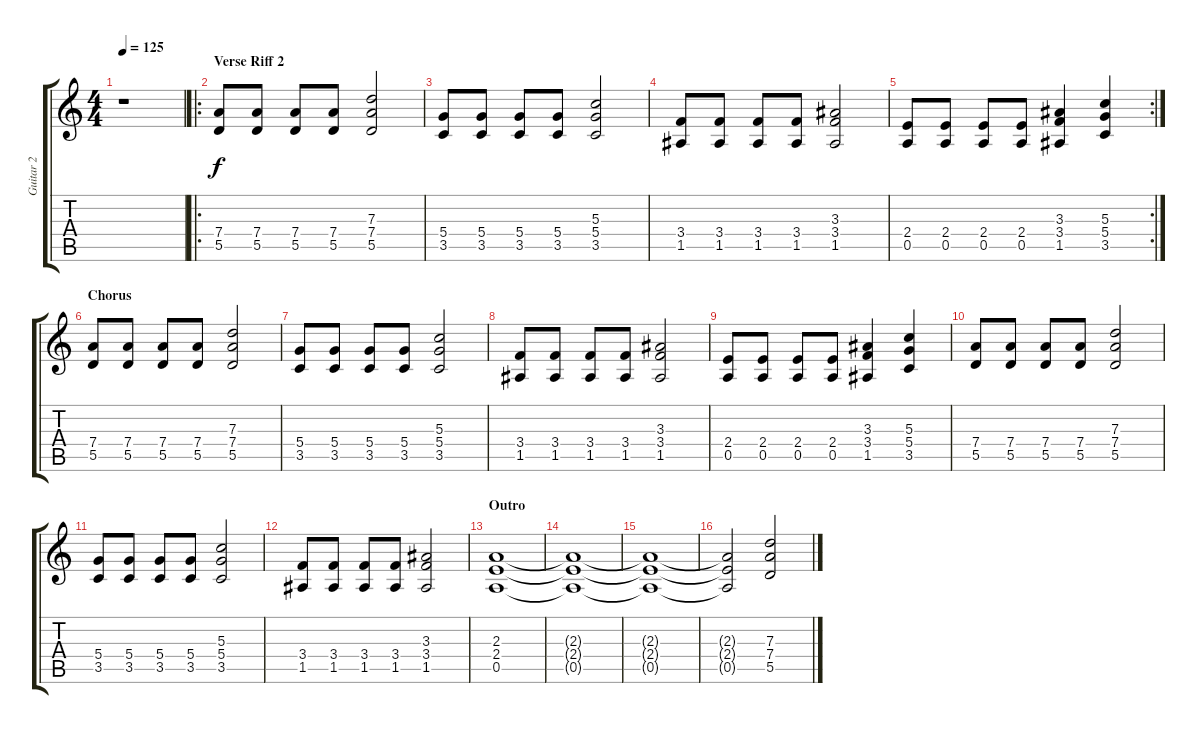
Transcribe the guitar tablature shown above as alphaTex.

\track ("Guitar 2" "Guitar 2") {instrument overdrivenguitar}
\staff {score tabs}
\tuning (E4 B3 G3 D3 A2 E2) {hide}
\ts (4 4)
\tempo 125
\clef g2
\ks c
r.1{dy f} |
\ro
\section ("" "Verse Riff 2")
(7.4 5.5).8 (7.4 5.5).8 (7.4 5.5).8 (7.4 5.5).8 (7.3 7.4 5.5).2 |
(5.4 3.5).8 (5.4 3.5).8 (5.4 3.5).8 (5.4 3.5).8 (5.3 5.4 3.5).2 |
(3.4 1.5).8 (3.4 1.5).8 (3.4 1.5).8 (3.4 1.5).8 (3.3 3.4 1.5).2 |
\rc 2
(2.4 0.5).8 (2.4 0.5).8 (2.4 0.5).8 (2.4 0.5).8 (3.3 3.4 1.5).4 (5.3 5.4 3.5).4 |
\section ("" "Chorus")
(7.4 5.5).8 (7.4 5.5).8 (7.4 5.5).8 (7.4 5.5).8 (7.3 7.4 5.5).2 |
(5.4 3.5).8 (5.4 3.5).8 (5.4 3.5).8 (5.4 3.5).8 (5.3 5.4 3.5).2 |
(3.4 1.5).8 (3.4 1.5).8 (3.4 1.5).8 (3.4 1.5).8 (3.3 3.4 1.5).2 |
(2.4 0.5).8 (2.4 0.5).8 (2.4 0.5).8 (2.4 0.5).8 (3.3 3.4 1.5).4 (5.3 5.4 3.5).4 |
(7.4 5.5).8 (7.4 5.5).8 (7.4 5.5).8 (7.4 5.5).8 (7.3 7.4 5.5).2 |
(5.4 3.5).8 (5.4 3.5).8 (5.4 3.5).8 (5.4 3.5).8 (5.3 5.4 3.5).2 |
(3.4 1.5).8 (3.4 1.5).8 (3.4 1.5).8 (3.4 1.5).8 (3.3 3.4 1.5).2 |
\section ("" "Outro")
(2.3 2.4 0.5).1 |
(2.3{t} 2.4{t} 0.5{t}).1 |
(2.3{t} 2.4{t} 0.5{t}).1 |
(2.3{t} 2.4{t} 0.5{t}).2 (7.3 7.4 5.5).2
